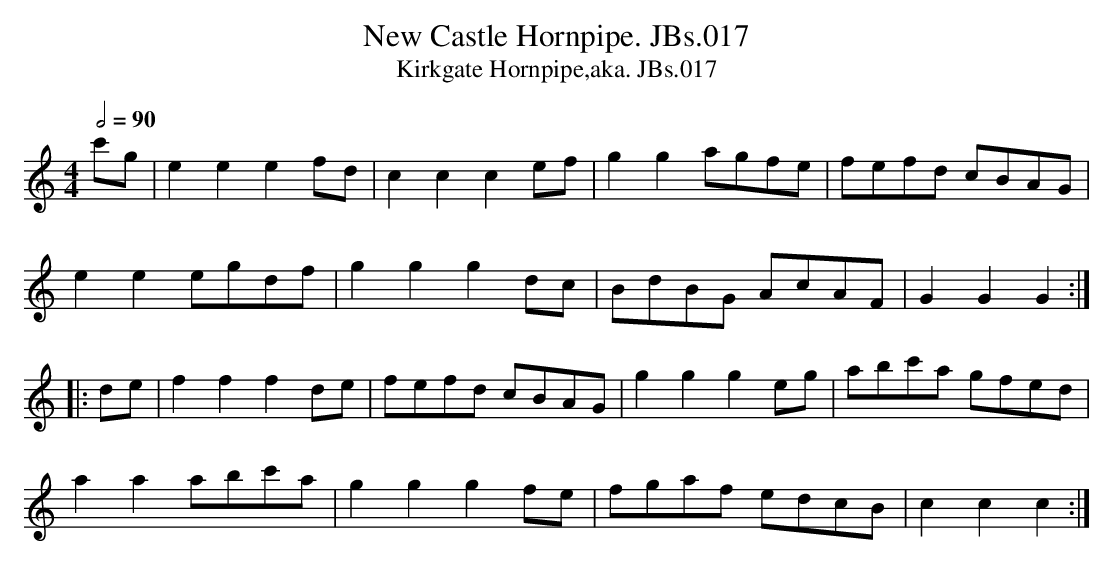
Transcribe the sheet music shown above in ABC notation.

X:1
T:New Castle Hornpipe. JBs.017
T:Kirkgate Hornpipe,aka. JBs.017
M:4/4
L:1/4
Q:1/2=90
K:C major
c'/g/|eeef/d/|ccce/f/|gga/g/f/e/|f/e/f/d/ c/B/A/G/|!
eee/g/d/f/|gggd/c/|B/d/B/G/ A/c/A/F/|GGG:|!
|:d/e/|fffd/e/|f/e/f/d/ c/B/A/G/|ggge/g/|a/b/c'/a/ g/f/e/d/|!
aaa/b/c'/a/|gggf/e/|f/g/a/f/ e/d/c/B/|ccc:|
